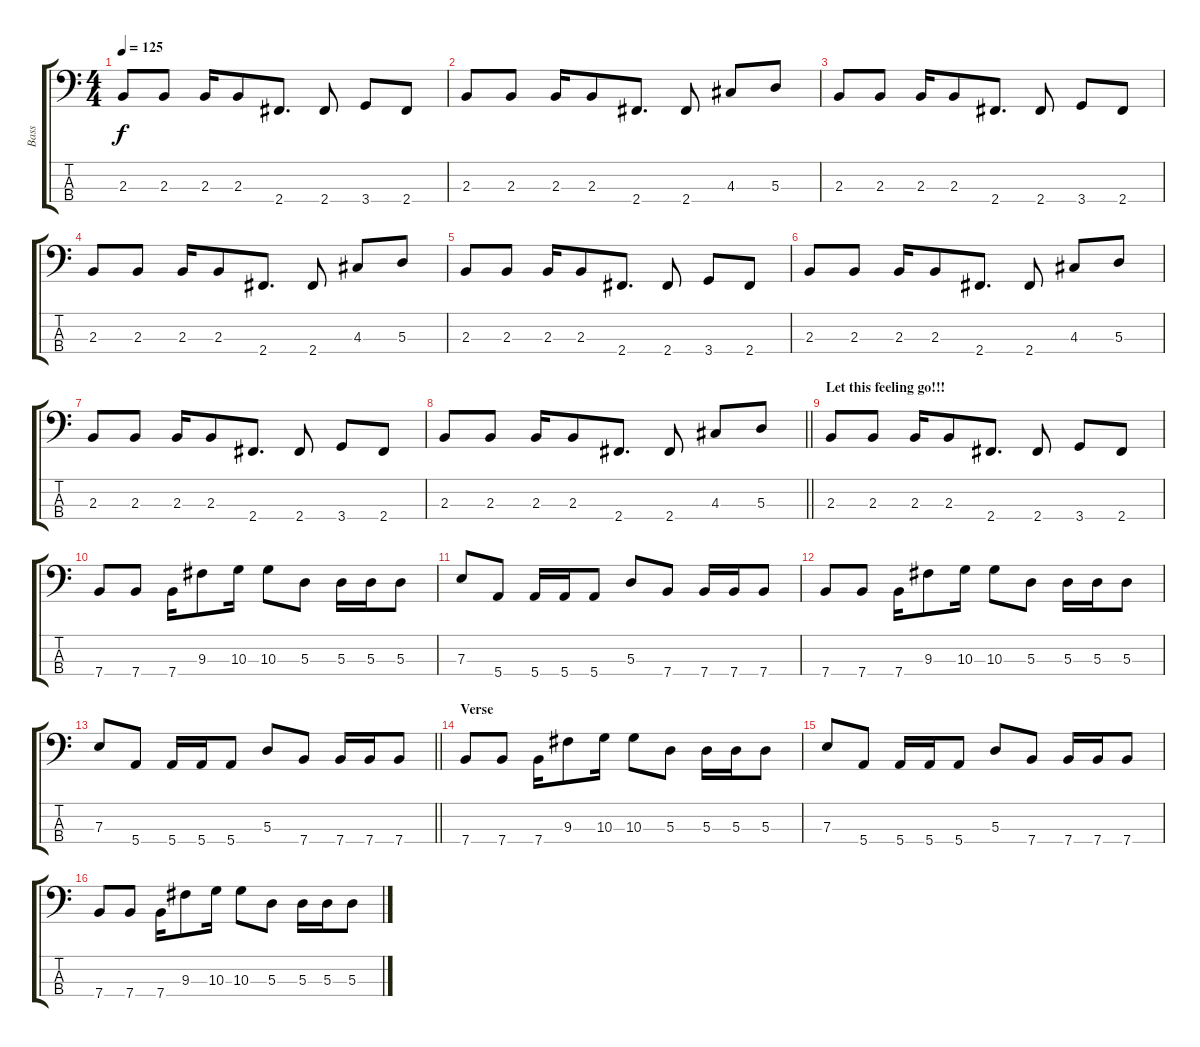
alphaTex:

\track ("Bass" "Bass") {instrument electricbasspick}
\staff {score tabs}
\tuning (G2 D2 A1 E1) {hide}
\ts (4 4)
\tempo 125
\clef f4
\ks c
2.3.8{dy f} 2.3.8 2.3.16 2.3.8 2.4.8{d} 2.4.8 3.4.8 2.4.8 |
2.3.8 2.3.8 2.3.16 2.3.8 2.4.8{d} 2.4.8 4.3.8 5.3.8 |
2.3.8 2.3.8 2.3.16 2.3.8 2.4.8{d} 2.4.8 3.4.8 2.4.8 |
2.3.8 2.3.8 2.3.16 2.3.8 2.4.8{d} 2.4.8 4.3.8 5.3.8 |
2.3.8 2.3.8 2.3.16 2.3.8 2.4.8{d} 2.4.8 3.4.8 2.4.8 |
2.3.8 2.3.8 2.3.16 2.3.8 2.4.8{d} 2.4.8 4.3.8 5.3.8 |
2.3.8 2.3.8 2.3.16 2.3.8 2.4.8{d} 2.4.8 3.4.8 2.4.8 |
\barLineRight lightlight
2.3.8 2.3.8 2.3.16 2.3.8 2.4.8{d} 2.4.8 4.3.8 5.3.8 |
\section ("" "Let this feeling go!!!")
2.3.8 2.3.8 2.3.16 2.3.8 2.4.8{d} 2.4.8 3.4.8 2.4.8 |
7.4.8 7.4.8 7.4.16 9.3.8 10.3.16 10.3.8 5.3.8 5.3.16 5.3.16 5.3.8 |
7.3.8 5.4.8 5.4.16 5.4.16 5.4.8 5.3.8 7.4.8 7.4.16 7.4.16 7.4.8 |
7.4.8 7.4.8 7.4.16 9.3.8 10.3.16 10.3.8 5.3.8 5.3.16 5.3.16 5.3.8 |
\barLineRight lightlight
7.3.8 5.4.8 5.4.16 5.4.16 5.4.8 5.3.8 7.4.8 7.4.16 7.4.16 7.4.8 |
\section ("" "Verse")
7.4.8 7.4.8 7.4.16 9.3.8 10.3.16 10.3.8 5.3.8 5.3.16 5.3.16 5.3.8 |
7.3.8 5.4.8 5.4.16 5.4.16 5.4.8 5.3.8 7.4.8 7.4.16 7.4.16 7.4.8 |
7.4.8 7.4.8 7.4.16 9.3.8 10.3.16 10.3.8 5.3.8 5.3.16 5.3.16 5.3.8
